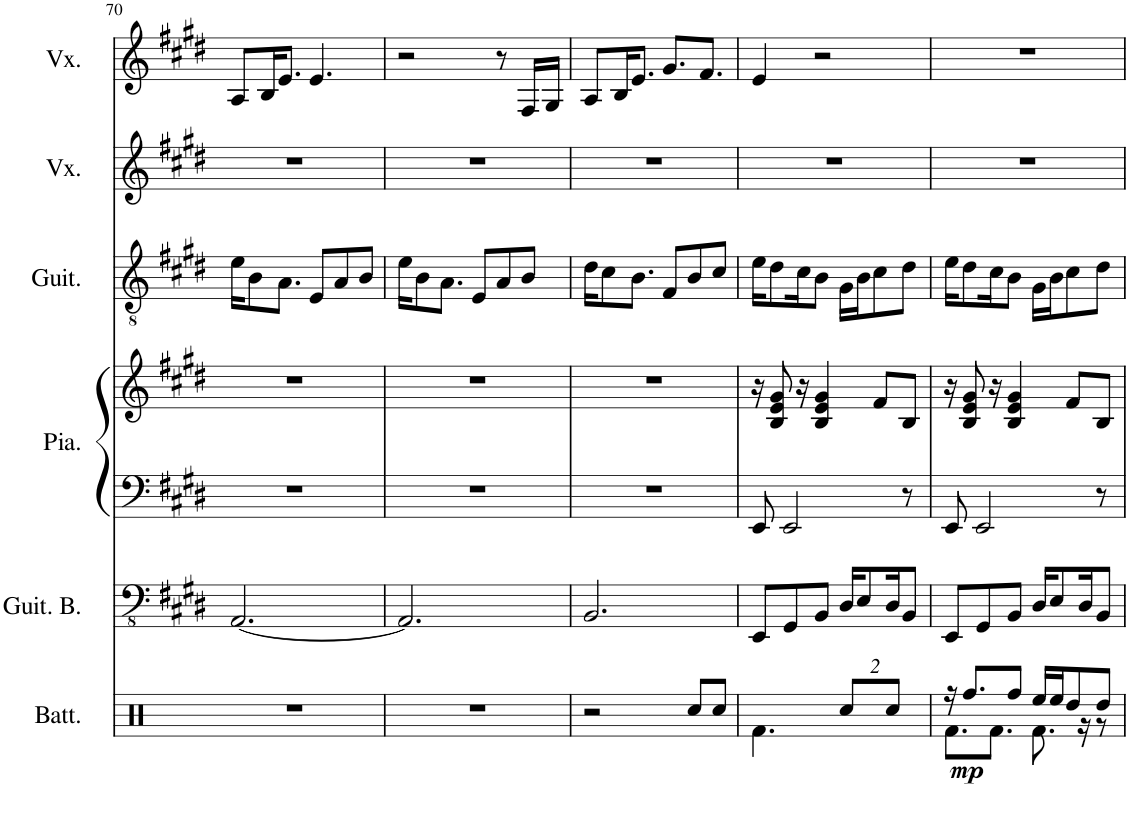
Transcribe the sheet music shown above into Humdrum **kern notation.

**kern	**dynam	**kern	**kern	**kern	**kern	**kern	**kern
*part6	*part6	*part5	*part4	*part4	*part3	*part2	*part1
*staff7	*staff7	*staff6	*staff5	*staff4	*staff3	*staff2	*staff1
*I"Batterie	*	*I"Guitare basse	*I"Piano	*	*I"Guitare classique	*I"Voix	*I"Voix
*I'Batt.	*	*I'Guit. B.	*I'Pia.	*	*I'Guit.	*I'Vx.	*I'Vx.
!!LO:PB:g=z
*clefX	*	*clefFv4	*clefF4	*clefG2	*clefGv2	*clefG2	*clefG2
*k[]	*	*k[f#c#g#d#]	*k[f#c#g#d#]	*k[f#c#g#d#]	*k[f#c#g#d#]	*k[f#c#g#d#]	*k[f#c#g#d#]
*M6/8	*	*M6/8	*M6/8	*M6/8	*M6/8	*M6/8	*M6/8
=70	=70	=70	=70	=70	=70	=70	=70
2.r	.	[2.AAA/	2.r	2.r	16e\KL	2.r	8A/L
.	.	.	.	.	8B\	.	.
.	.	.	.	.	.	.	16B/K
.	.	.	.	.	8.A\J	.	8.e/J
.	.	.	.	.	8E/L	.	4.e/
.	.	.	.	.	8A/	.	.
.	.	.	.	.	8B/J	.	.
=71	=71	=71	=71	=71	=71	=71	=71
2.r	.	2.AAA/]	2.r	2.r	16e\KL	2.r	2r
.	.	.	.	.	8B\	.	.
.	.	.	.	.	8.A\J	.	.
.	.	.	.	.	8E/L	.	.
.	.	.	.	.	8A/	.	8r
.	.	.	.	.	8B/J	.	16F#/LL
.	.	.	.	.	.	.	16G#/JJ
=72	=72	=72	=72	=72	=72	=72	=72
2r	.	2.BBB/	2.r	2.r	16d#\KL	2.r	8A/L
.	.	.	.	.	8c#\	.	.
.	.	.	.	.	.	.	16B/K
.	.	.	.	.	8.B\J	.	8.e/J
.	.	.	.	.	8F#/L	.	8.g#/L
8Rcc/L	.	.	.	.	8B/	.	.
.	.	.	.	.	.	.	8.f#/J
8Rcc/J	.	.	.	.	8c#/J	.	.
=73	=73	=73	=73	=73	=73	=73	=73
4.Rf\	.	8EEE/L	8EE/	16r	16e\KL	2.r	4e/
.	.	.	.	8B/ 8e/ 8g#/	8d#\	.	.
.	.	8GGG#/	2EE/	.	.	.	.
.	.	.	.	16r	16c#\K	.	.
.	.	8BBB/J	.	4B/ 4e/ 4g#/	8B\J	.	2r
*Xbrackettup	*	*	*	*	*	*	*
16%3Rcc/L	.	16DD#/KL	.	.	16G#\LL	.	.
.	.	8EE/	.	.	16B\J	.	.
.	.	.	.	8f#/L	8c#\	.	.
16%3Rcc/J	.	16DD#/K	.	.	.	.	.
.	.	8BBB/J	8r	8B/J	8d#\J	.	.
=74	=74	=74	=74	=74	=74	=74	=74
*^	*	*	*	*	*	*	*
16r	8.Rf\L	.	8EEE/L	8EE/	16r	16e\KL	2.r	2.r
!	!	!LO:DY:b	!	!	!	!	!	!
8.Rff/L	.	mp	.	.	8B/ 8e/ 8g#/	8d#\	.	.
.	.	.	8GGG#/	2EE/	.	.	.	.
.	8.Rf\J	.	.	.	16r	16c#\K	.	.
8Rff/J	.	.	8BBB/J	.	4B/ 4e/ 4g#/	8B\J	.	.
16Ree/LL	8.Rf\	.	16DD#/KL	.	.	16G#\LL	.	.
16Ree/J	.	.	8EE/	.	.	16B\J	.	.
8Rdd/	.	.	.	.	8f#/L	8c#\	.	.
.	16r	.	16DD#/K	.	.	.	.	.
8Rdd/J	8r	.	8BBB/J	8r	8B/J	8d#\J	.	.
*v	*v	*	*	*	*	*	*	*
=	=	=	=	=	=	=	=
*-	*-	*-	*-	*-	*-	*-	*-
